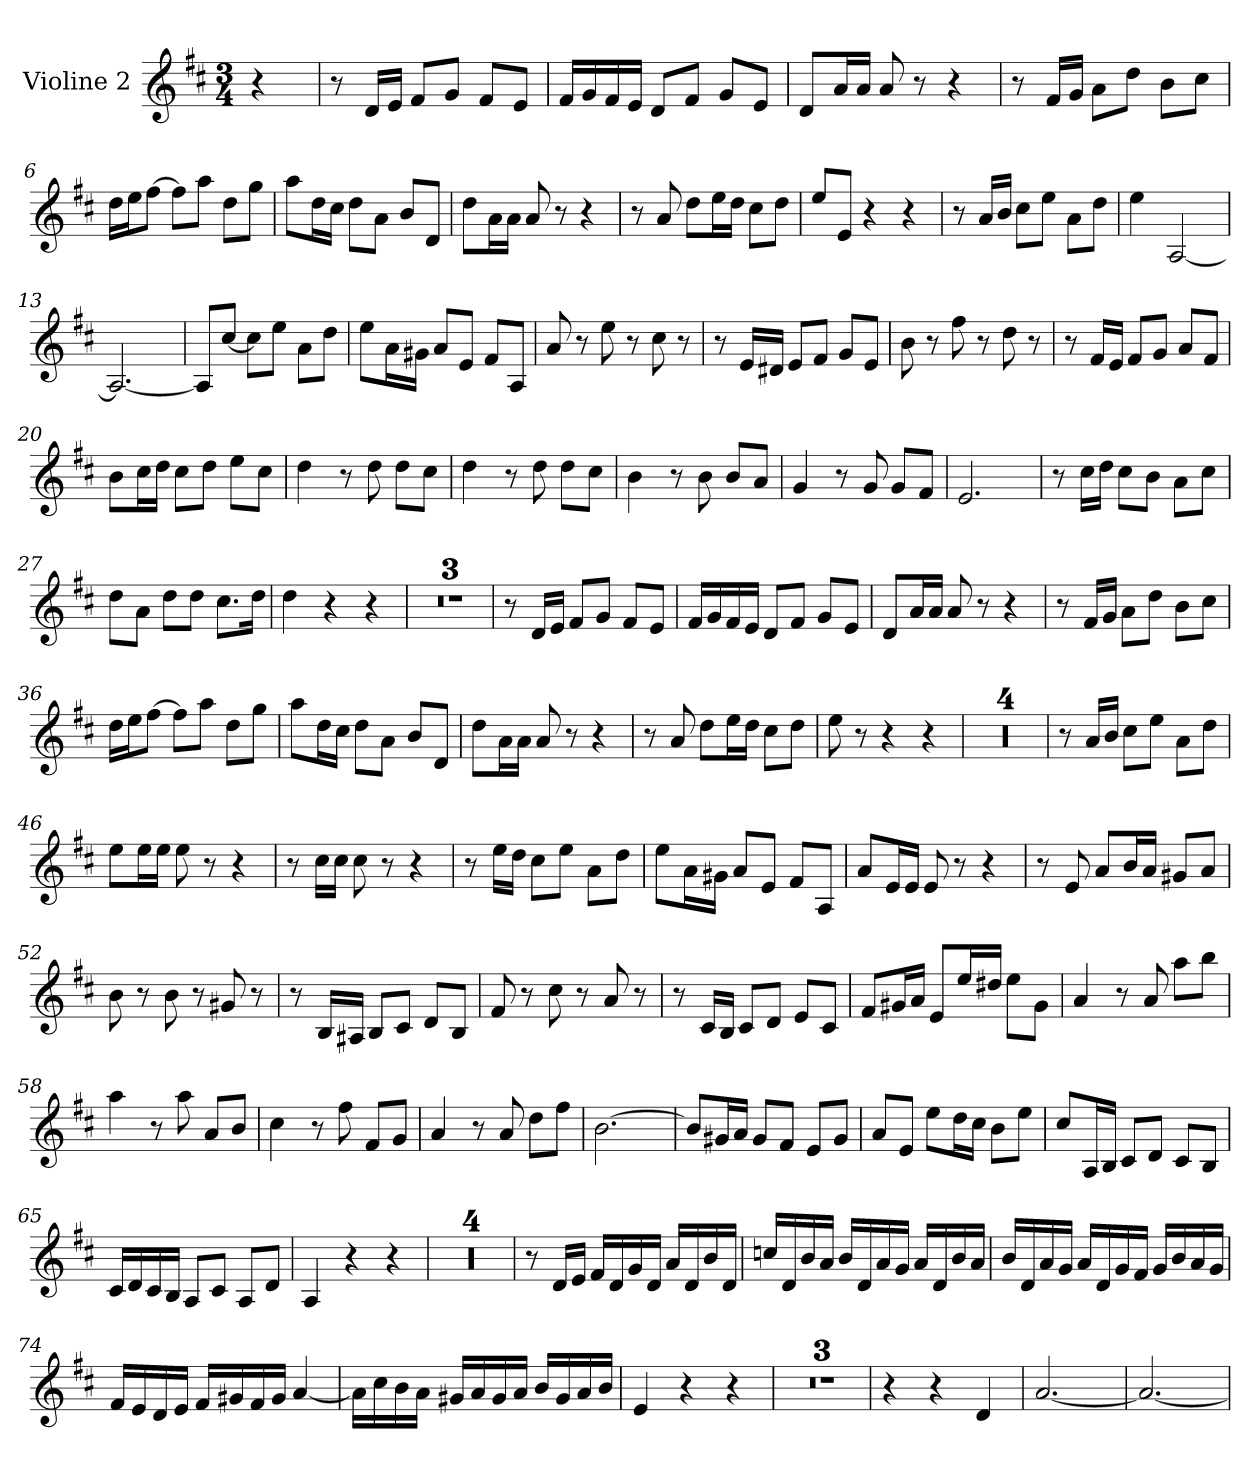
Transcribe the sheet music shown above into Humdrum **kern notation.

**kern
*part1
*staff1
*I"Violine 2
*I'Vl 2
*clefG2
*k[f#c#]
*M3/4
=1
4r
=2
8r
16d/LL
16e/JJ
8f#/L
8g/J
8f#/L
8e/J
=3
16f#/LL
16g/
16f#/
16e/JJ
8d/L
8f#/J
8g/L
8e/J
=4
8d/L
16a/L
16a/JJ
8a/
8r
4r
!!LO:LB:g=z
=5
8r
16f#/LL
16g/JJ
8a\L
8dd\J
8b\L
8cc#\J
=6
16dd\LL
16ee\J
[8ff#\J
8ff#\L]
8aa\J
8dd\L
8gg\J
=7
8aa\L
16dd\L
16cc#\JJ
8dd\L
8a\J
8b/L
8d/J
!!LO:LB:g=z
=8
8dd\L
16a\L
16a\JJ
8a/
8r
4r
=9
8r
8a/
8dd\L
16ee\L
16dd\JJ
8cc#\L
8dd\J
=10
8ee/L
8e/J
4r
4r
=11
8r
16a/LL
16b/JJ
8cc#\L
8ee\J
8a\L
8dd\J
!!LO:LB:g=z
=12
4ee\
[2A/
=13
2.A/_
=14
8A/L]
[8cc#/J
8cc#\L]
8ee\J
8a\L
8dd\J
!!LO:LB:g=z
=15
8ee\L
16a\L
16g#X\JJ
8a/L
8e/J
8f#/L
8A/J
=16
8a/
8r
8ee\
8r
8cc#\
8r
=17
8r
16e/LL
16d#X/JJ
8e/L
8f#/J
8g/L
8e/J
=18
8b\
8r
8ff#\
8r
8dd\
8r
!!LO:LB:g=z
=19
8r
16f#/LL
16e/JJ
8f#/L
8g/J
8a/L
8f#/J
=20
8b\L
16cc#\L
16dd\JJ
8cc#\L
8dd\J
8ee\L
8cc#\J
!!LO:LB:g=z
=21
4dd\
8r
8dd\
8dd\L
8cc#\J
=22
4dd\
8r
8dd\
8dd\L
8cc#\J
=23
4b\
8r
8b\
8b/L
8a/J
=24
4g/
8r
8g/
8g/L
8f#/J
=25
2.e/
=26
8r
16cc#\LL
16dd\JJ
8cc#\L
8b\J
8a\L
8cc#\J
!!LO:LB:g=z
=27
8dd\L
8a\J
8dd\L
8dd\J
8.cc#\L
16dd\Jk
!!LO:LB:g=z
=28
4dd\
4r
4r
=29
2.r
=30
2.r
=31
2.r
=32
8r
16d/LL
16e/JJ
8f#/L
8g/J
8f#/L
8e/J
=33
16f#/LL
16g/
16f#/
16e/JJ
8d/L
8f#/J
8g/L
8e/J
!!LO:LB:g=z
=34
8d/L
16a/L
16a/JJ
8a/
8r
4r
=35
8r
16f#/LL
16g/JJ
8a\L
8dd\J
8b\L
8cc#\J
!!LO:LB:g=z
=36
16dd\LL
16ee\J
[8ff#\J
8ff#\L]
8aa\J
8dd\L
8gg\J
=37
8aa\L
16dd\L
16cc#\JJ
8dd\L
8a\J
8b/L
8d/J
=38
8dd\L
16a\L
16a\JJ
8a/
8r
4r
=39
8r
8a/
8dd\L
16ee\L
16dd\JJ
8cc#\L
8dd\J
!!LO:LB:g=z
=40
8ee\
8r
4r
4r
!!LO:PB:g=z
=41
2.r
=42
2.r
=43
2.r
=44
2.r
=45
8r
16a/LL
16b/JJ
8cc#\L
8ee\J
8a\L
8dd\J
=46
8ee\L
16ee\L
16ee\JJ
8ee\
8r
4r
=47
8r
16cc#\LL
16cc#\JJ
8cc#\
8r
4r
!!LO:LB:g=z
=48
8r
16ee\LL
16dd\JJ
8cc#\L
8ee\J
8a\L
8dd\J
!!LO:LB:g=z
=49
8ee\L
16a\L
16g#X\JJ
8a/L
8e/J
8f#/L
8A/J
=50
8a/L
16e/L
16e/JJ
8e/
8r
4r
=51
8r
8e/
8a/L
16b/L
16a/JJ
8g#X/L
8a/J
=52
8b\
8r
8b\
8r
8g#X/
8r
!!LO:LB:g=z
=53
8r
16B/LL
16A#X/JJ
8B/L
8c#/J
8d/L
8B/J
!!LO:LB:g=z
=54
8f#/
8r
8cc#\
8r
8a/
8r
=55
8r
16c#/LL
16B/JJ
8c#/L
8d/J
8e/L
8c#/J
=56
8f#/L
16g#X/L
16a/JJ
8e/L
16ee/L
16dd#X/JJ
8ee\L
8g#\J
=57
4a/
8r
8a/
8aa\L
8bb\J
!!LO:LB:g=z
=58
4aa\
8r
8aa\
8a/L
8b/J
=59
4cc#\
8r
8ff#\
8f#/L
8g/J
=60
4a/
8r
8a/
8dd\L
8ff#\J
=61
[2.b\
=62
8b/L]
16g#X/L
16a/JJ
8g#/L
8f#/J
8e/L
8g#/J
!!LO:LB:g=z
=63
8a/L
8e/J
8ee\L
16dd\L
16cc#\JJ
8b\L
8ee\J
=64
8cc#/L
16A/L
16B/JJ
8c#/L
8d/J
8c#/L
8B/J
!!LO:LB:g=z
=65
16c#/LL
16d/
16c#/
16B/JJ
8A/L
8c#/J
8A/L
8d/J
=66
4A/
4r
4r
=67
2.r
=68
2.r
=69
2.r
=70
2.r
!!LO:LB:g=z
=71
8r
16d/LL
16e/JJ
16f#/LL
16d/
16g/
16d/JJ
16a/LL
16d/
16b/
16d/JJ
!!LO:LB:g=z
=72
16ccn/LL
16d/
16b/
16a/JJ
16b/LL
16d/
16a/
16g/JJ
16a/LL
16d/
16b/
16a/JJ
=73
16b/LL
16d/
16a/
16g/JJ
16a/LL
16d/
16g/
16f#/JJ
16g/LL
16b/
16a/
16g/JJ
!!LO:LB:g=z
=74
16f#/LL
16e/
16d/
16e/JJ
16f#/LL
16g#X/
16f#/
16g#/JJ
[4a/
=75
16a\LL]
16cc#\
16b\
16a\JJ
16g#X/LL
16a/
16g#/
16a/JJ
16b/LL
16g#/
16a/
16b/JJ
!!LO:LB:g=z
=76
4e/
4r
4r
=77
2.r
=78
2.r
=79
2.r
=80
4r
4r
4d/
=81
[2.a/
=82
2.a/_
=
*-
